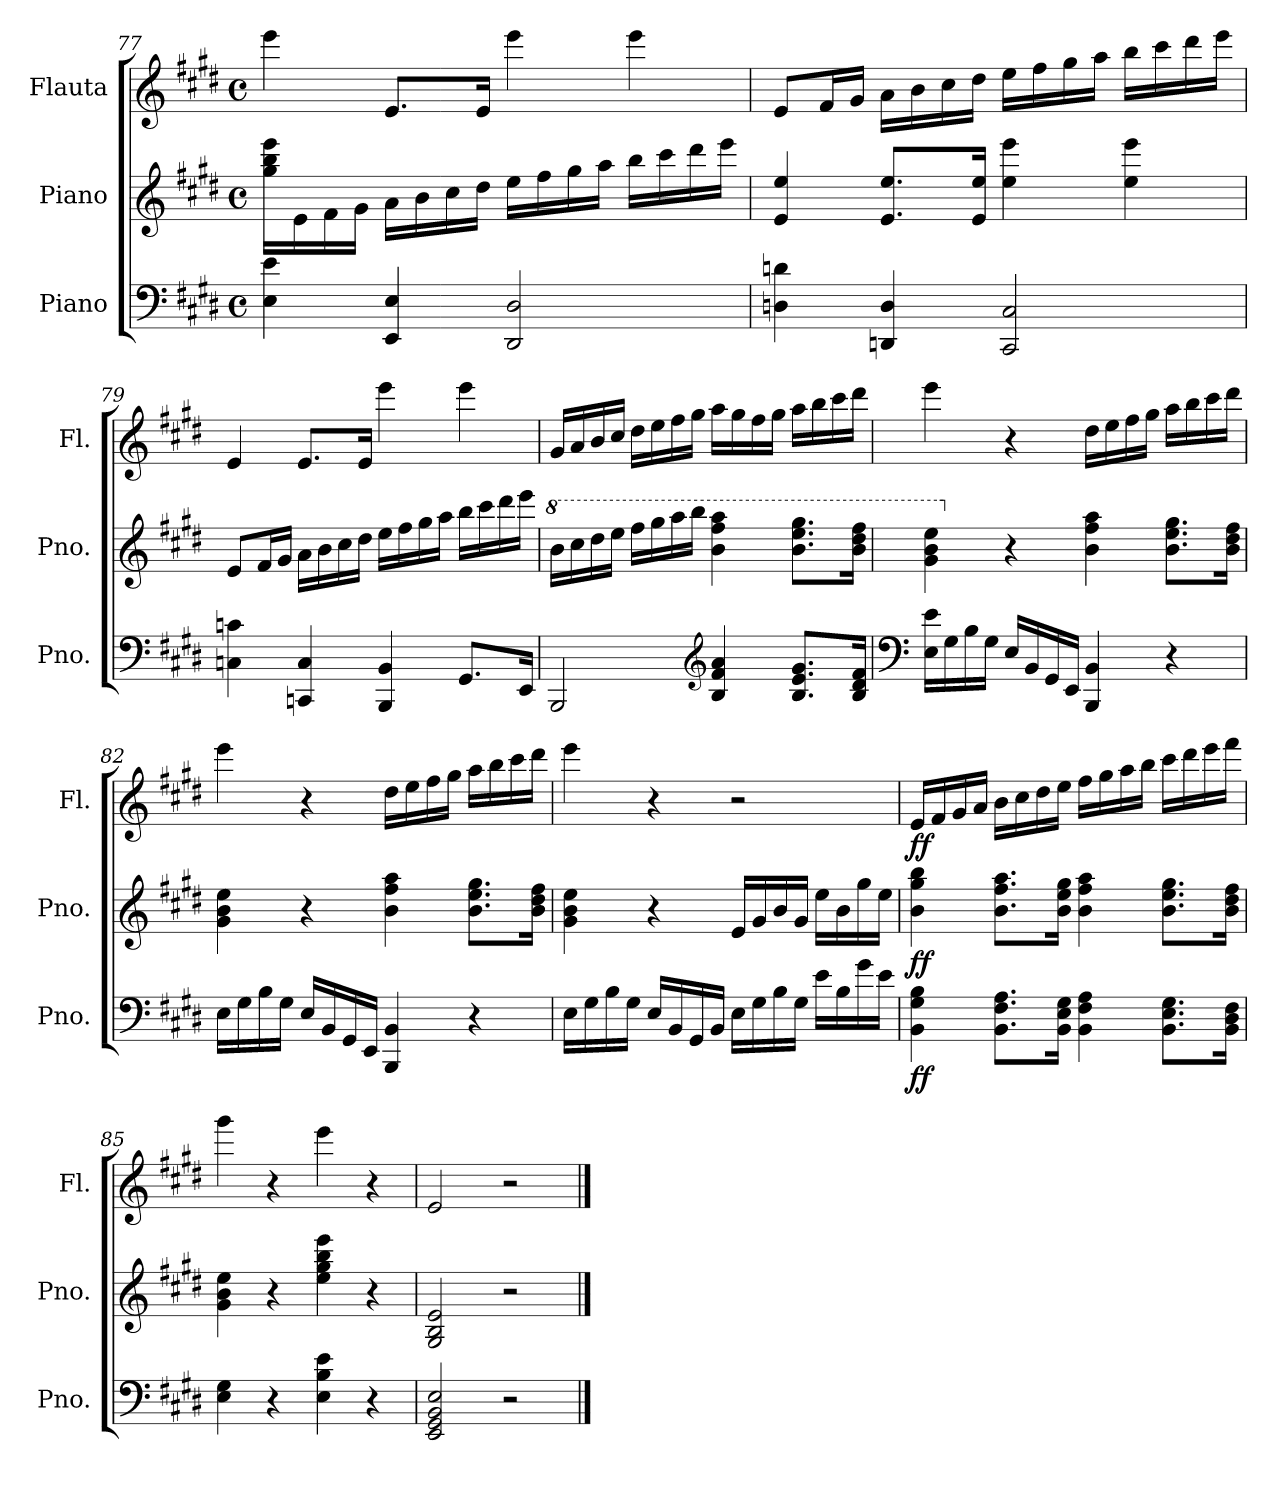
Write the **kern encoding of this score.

**kern	**dynam	**kern	**dynam	**kern	**dynam
*part3	*part3	*part2	*part2	*part1	*part1
*staff3	*staff3	*staff2	*staff2	*staff1	*staff1
*I"Piano	*	*I"Piano	*	*I"Flauta	*
*I'Pno.	*	*I'Pno.	*	*I'Fl.	*
*clefF4	*	*clefG2	*	*clefG2	*
*k[f#c#g#d#]	*	*k[f#c#g#d#]	*	*k[f#c#g#d#]	*
*M4/4	*	*M4/4	*	*M4/4	*
*met(c)	*	*met(c)	*	*met(c)	*
=77	=77	=77	=77	=77	=77
4E\ 4e\	.	16gg#\ 16bb\ 16eee\LL	.	4eee\	.
.	.	16e\	.	.	.
.	.	16f#\	.	.	.
.	.	16g#\JJ	.	.	.
4EE/ 4E/	.	16a\LL	.	8.e/L	.
.	.	16b\	.	.	.
.	.	16cc#\	.	.	.
.	.	16dd#\JJ	.	16e/Jk	.
2DD#/ 2D#/	.	16ee\LL	.	4eee\	.
.	.	16ff#\	.	.	.
.	.	16gg#\	.	.	.
.	.	16aa\JJ	.	.	.
.	.	16bb\LL	.	4eee\	.
.	.	16ccc#\	.	.	.
.	.	16ddd#\	.	.	.
.	.	16eee\JJ	.	.	.
!!LO:PB:g=z
=78	=78	=78	=78	=78	=78
4Dn\ 4dn\	.	4e/ 4ee/	.	8e/L	.
.	.	.	.	16f#/L	.
.	.	.	.	16g#/JJ	.
4DDn/ 4D/	.	8.e/ 8.ee/L	.	16a\LL	.
.	.	.	.	16b\	.
.	.	.	.	16cc#\	.
.	.	16e/ 16ee/Jk	.	16dd#\JJ	.
2CC#/ 2C#/	.	4ee\ 4eee\	.	16ee\LL	.
.	.	.	.	16ff#\	.
.	.	.	.	16gg#\	.
.	.	.	.	16aa\JJ	.
.	.	4ee\ 4eee\	.	16bb\LL	.
.	.	.	.	16ccc#\	.
.	.	.	.	16ddd#\	.
.	.	.	.	16eee\JJ	.
=79	=79	=79	=79	=79	=79
4Cn\ 4cn\	.	8e/L	.	4e/	.
.	.	16f#/L	.	.	.
.	.	16g#/JJ	.	.	.
4CCn/ 4C/	.	16a\LL	.	8.e/L	.
.	.	16b\	.	.	.
.	.	16cc#\	.	.	.
.	.	16dd#\JJ	.	16e/Jk	.
4BBB/ 4BB/	.	16ee\LL	.	4eee\	.
.	.	16ff#\	.	.	.
.	.	16gg#\	.	.	.
.	.	16aa\JJ	.	.	.
8.GG#/L	.	16bb\LL	.	4eee\	.
.	.	16ccc#\	.	.	.
.	.	16ddd#\	.	.	.
16EE/Jk	.	16eee\JJ	.	.	.
!!LO:LB:g=z
=80	=80	=80	=80	=80	=80
*	*	*8va	*	*	*
2BBB/	.	16bb\LL	.	16g#/LL	.
.	.	16ccc#\	.	16a/	.
.	.	16ddd#\	.	16b/	.
.	.	16eee\JJ	.	16cc#/JJ	.
.	.	16fff#\LL	.	16dd#\LL	.
.	.	16ggg#\	.	16ee\	.
.	.	16aaa\	.	16ff#\	.
.	.	16bbb\JJ	.	16gg#\JJ	.
*clefG2	*	*	*	*	*
4B/ 4f#/ 4a/	.	4bb\ 4fff#\ 4aaa\	.	16aa\LL	.
.	.	.	.	16gg#\	.
.	.	.	.	16ff#\	.
.	.	.	.	16gg#\JJ	.
8.B/ 8.e/ 8.g#/L	.	8.bb\ 8.eee\ 8.ggg#\L	.	16aa\LL	.
.	.	.	.	16bb\	.
.	.	.	.	16ccc#\	.
16B/ 16d#/ 16f#/Jk	.	16bb\ 16ddd#\ 16fff#\Jk	.	16ddd#\JJ	.
=81	=81	=81	=81	=81	=81
*clefF4	*	*	*	*	*
16E\ 16e\LL	.	4gg#\ 4bb\ 4eee\	.	4eee\	.
16G#\	.	.	.	.	.
16B\	.	.	.	.	.
16G#\JJ	.	.	.	.	.
*	*	*X8va	*	*	*
16E/LL	.	4r	.	4r	.
16BB/	.	.	.	.	.
16GG#/	.	.	.	.	.
16EE/JJ	.	.	.	.	.
4BBB/ 4BB/	.	4b\ 4ff#\ 4aa\	.	16dd#\LL	.
.	.	.	.	16ee\	.
.	.	.	.	16ff#\	.
.	.	.	.	16gg#\JJ	.
4r	.	8.b\ 8.ee\ 8.gg#\L	.	16aa\LL	.
.	.	.	.	16bb\	.
.	.	.	.	16ccc#\	.
.	.	16b\ 16dd#\ 16ff#\Jk	.	16ddd#\JJ	.
!!LO:LB:g=z
=82	=82	=82	=82	=82	=82
16E\LL	.	4g#\ 4b\ 4ee\	.	4eee\	.
16G#\	.	.	.	.	.
16B\	.	.	.	.	.
16G#\JJ	.	.	.	.	.
16E/LL	.	4r	.	4r	.
16BB/	.	.	.	.	.
16GG#/	.	.	.	.	.
16EE/JJ	.	.	.	.	.
4BBB/ 4BB/	.	4b\ 4ff#\ 4aa\	.	16dd#\LL	.
.	.	.	.	16ee\	.
.	.	.	.	16ff#\	.
.	.	.	.	16gg#\JJ	.
4r	.	8.b\ 8.ee\ 8.gg#\L	.	16aa\LL	.
.	.	.	.	16bb\	.
.	.	.	.	16ccc#\	.
.	.	16b\ 16dd#\ 16ff#\Jk	.	16ddd#\JJ	.
=83	=83	=83	=83	=83	=83
16E\LL	.	4g#\ 4b\ 4ee\	.	4eee\	.
16G#\	.	.	.	.	.
16B\	.	.	.	.	.
16G#\JJ	.	.	.	.	.
16E/LL	.	4r	.	4r	.
16BB/	.	.	.	.	.
16GG#/	.	.	.	.	.
16BB/JJ	.	.	.	.	.
16E\LL	.	16e/LL	.	2r	.
16G#\	.	16g#/	.	.	.
16B\	.	16b/	.	.	.
16G#\JJ	.	16g#/JJ	.	.	.
16e\LL	.	16ee\LL	.	.	.
16B\	.	16b\	.	.	.
16g#\	.	16gg#\	.	.	.
16e\JJ	.	16ee\JJ	.	.	.
!!LO:LB:g=z
=84	=84	=84	=84	=84	=84
!	!LO:DY:b	!	!LO:DY:b	!	!LO:DY:b
4BB\ 4G#\ 4B\	ff	4b\ 4gg#\ 4bb\	ff	16e/LL	ff
.	.	.	.	16f#/	.
.	.	.	.	16g#/	.
.	.	.	.	16a/JJ	.
8.BB\ 8.F#\ 8.A\L	.	8.b\ 8.ff#\ 8.aa\L	.	16b\LL	.
.	.	.	.	16cc#\	.
.	.	.	.	16dd#\	.
16BB\ 16E\ 16G#\Jk	.	16b\ 16ee\ 16gg#\Jk	.	16ee\JJ	.
4BB\ 4F#\ 4A\	.	4b\ 4ff#\ 4aa\	.	16ff#\LL	.
.	.	.	.	16gg#\	.
.	.	.	.	16aa\	.
.	.	.	.	16bb\JJ	.
8.BB\ 8.E\ 8.G#\L	.	8.b\ 8.ee\ 8.gg#\L	.	16ccc#\LL	.
.	.	.	.	16ddd#\	.
.	.	.	.	16eee\	.
16BB\ 16D#\ 16F#\Jk	.	16b\ 16dd#\ 16ff#\Jk	.	16fff#\JJ	.
=85	=85	=85	=85	=85	=85
4E\ 4G#\	.	4g#\ 4b\ 4ee\	.	4ggg#\	.
4r	.	4r	.	4r	.
4E\ 4B\ 4e\	.	4ee\ 4gg#\ 4bb\ 4eee\	.	4eee\	.
4r	.	4r	.	4r	.
=86	=86	=86	=86	=86	=86
*	*	*	*	*MM50	*
2EE/ 2GG#/ 2BB/ 2E/	.	2G#/ 2B/ 2e/	.	2e/	.
2r	.	2r	.	2r	.
==	==	==	==	==	==
*-	*-	*-	*-	*-	*-
